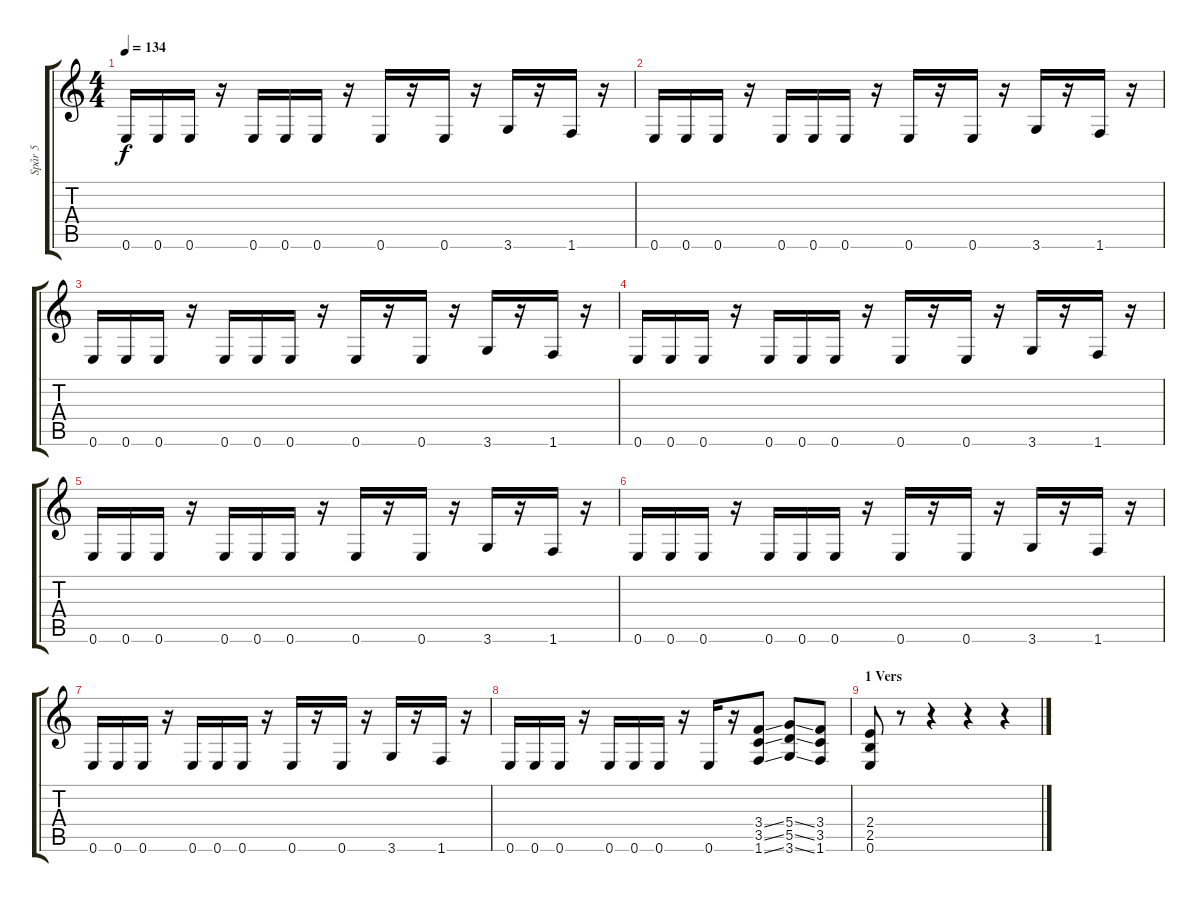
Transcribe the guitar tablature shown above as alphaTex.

\track ("Spår 5" "Spår 5") {instrument distortionguitar}
\staff {score tabs}
\tuning (E4 B3 G3 D3 A2 E2) {hide}
\ts (4 4)
\tempo 134
\clef g2
\ks c
0.6.16{dy f} 0.6.16 0.6.16 r.16 0.6.16 0.6.16 0.6.16 r.16 0.6.16 r.16 0.6.16 r.16 3.6.16 r.16 1.6.16 r.16 |
0.6.16 0.6.16 0.6.16 r.16 0.6.16 0.6.16 0.6.16 r.16 0.6.16 r.16 0.6.16 r.16 3.6.16 r.16 1.6.16 r.16 |
0.6.16 0.6.16 0.6.16 r.16 0.6.16 0.6.16 0.6.16 r.16 0.6.16 r.16 0.6.16 r.16 3.6.16 r.16 1.6.16 r.16 |
0.6.16 0.6.16 0.6.16 r.16 0.6.16 0.6.16 0.6.16 r.16 0.6.16 r.16 0.6.16 r.16 3.6.16 r.16 1.6.16 r.16 |
0.6.16 0.6.16 0.6.16 r.16 0.6.16 0.6.16 0.6.16 r.16 0.6.16 r.16 0.6.16 r.16 3.6.16 r.16 1.6.16 r.16 |
0.6.16 0.6.16 0.6.16 r.16 0.6.16 0.6.16 0.6.16 r.16 0.6.16 r.16 0.6.16 r.16 3.6.16 r.16 1.6.16 r.16 |
0.6.16 0.6.16 0.6.16 r.16 0.6.16 0.6.16 0.6.16 r.16 0.6.16 r.16 0.6.16 r.16 3.6.16 r.16 1.6.16 r.16 |
0.6.16 0.6.16 0.6.16 r.16 0.6.16 0.6.16 0.6.16 r.16 0.6.16 r.16 (3.4{ss} 3.5{ss} 1.6{ss}).8 (5.4{ss} 5.5{ss} 3.6{ss}).8 (3.4 3.5 1.6).8 |
\section ("" "1 Vers")
(2.4 2.5 0.6).8 r.8 r.4 r.4 r.4
